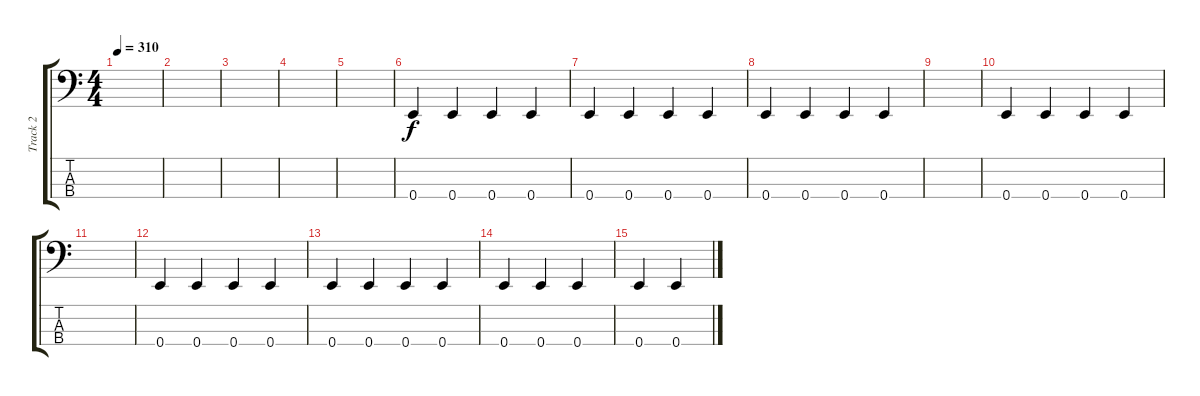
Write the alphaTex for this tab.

\track ("Track 2" "Track 2") {instrument electricbassfinger}
\staff {score tabs}
\tuning (G2 D2 A1 E1) {hide}
\ts (4 4)
\tempo 310
\clef f4
\ks c
|
|
|
|
|
0.4.4 0.4.4 0.4.4 0.4.4 |
0.4.4 0.4.4 0.4.4 0.4.4 |
0.4.4 0.4.4 0.4.4 0.4.4 |
|
0.4.4 0.4.4 0.4.4 0.4.4 |
|
0.4.4 0.4.4 0.4.4 0.4.4 |
0.4.4 0.4.4 0.4.4 0.4.4 |
0.4.4 0.4.4 0.4.4 |
0.4.4 0.4.4
